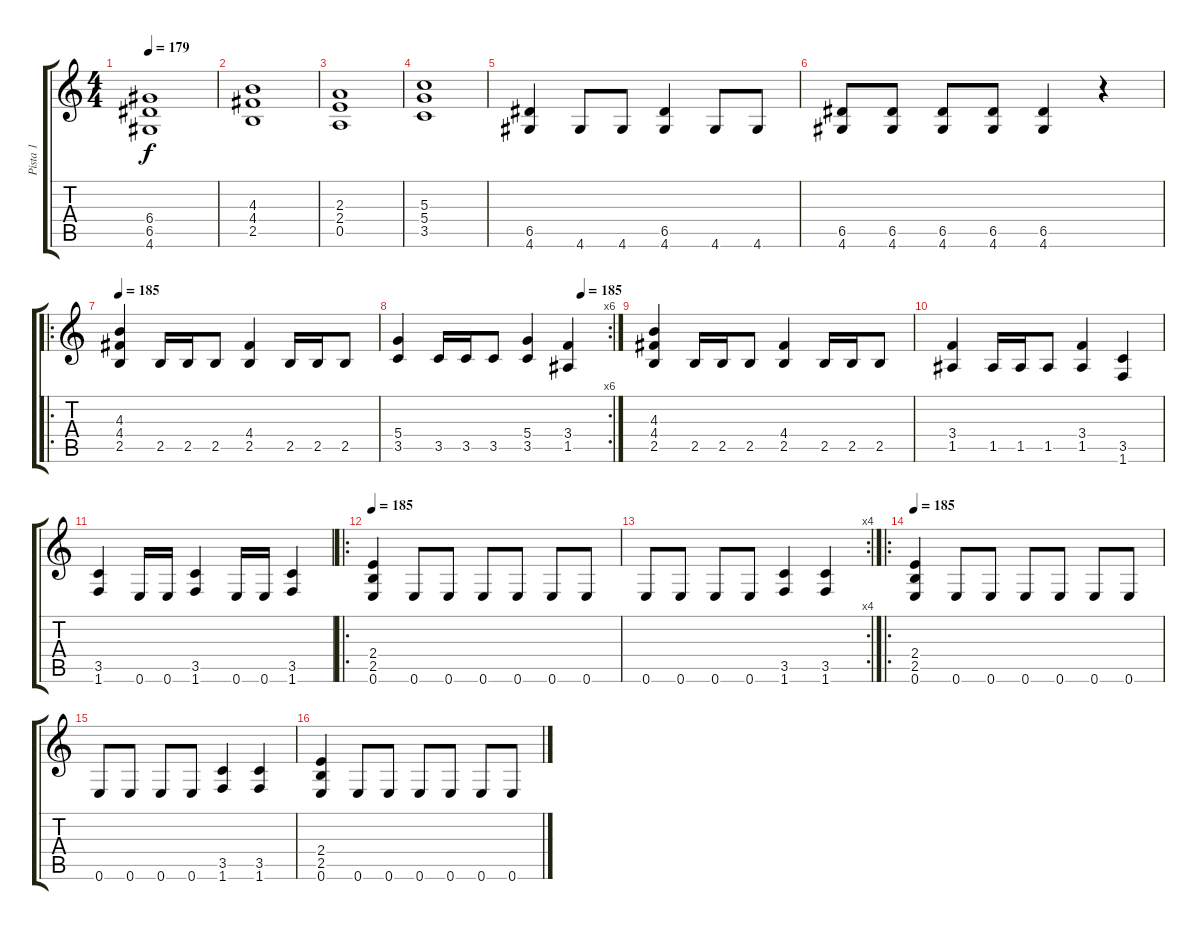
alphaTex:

\track ("Pista 1" "Pista 1") {mute instrument overdrivenguitar}
\staff {score tabs}
\tuning (E4 B3 G3 D3 A2 E2) {hide}
\ts (4 4)
\tempo 179
\clef g2
\ks c
(6.4 6.5 4.6).1{dy f} |
(4.3 4.4 2.5).1 |
(2.3 2.4 0.5).1 |
(5.3 5.4 3.5).1 |
(6.5 4.6).4 4.6.8 4.6.8 (6.5 4.6).4 4.6.8 4.6.8 |
(6.5 4.6).8 (6.5 4.6).8 (6.5 4.6).8 (6.5 4.6).8 (6.5 4.6).4 r.4 |
\ro
\tempo 185
(4.3 4.4 2.5).4 2.5.16 2.5.16 2.5.8 (4.4 2.5).4 2.5.16 2.5.16 2.5.8 |
\rc 6
\tempo (185 0.875)
(5.4 3.5).4 3.5.16 3.5.16 3.5.8 (5.4 3.5).4 (3.4 1.5).4 |
(4.3 4.4 2.5).4 2.5.16 2.5.16 2.5.8 (4.4 2.5).4 2.5.16 2.5.16 2.5.8 |
(3.4 1.5).4 1.5.16 1.5.16 1.5.8 (3.4 1.5).4 (3.5 1.6).4 |
(3.5 1.6).4 0.6.16 0.6.16 (3.5 1.6).4 0.6.16 0.6.16 (3.5 1.6).4 |
\ro
\tempo 185
(2.4 2.5 0.6).4 0.6.8 0.6.8 0.6.8 0.6.8 0.6.8 0.6.8 |
\rc 4
0.6.8 0.6.8 0.6.8 0.6.8 (3.5 1.6).4 (3.5 1.6).4 |
\ro
\tempo 185
(2.4 2.5 0.6).4 0.6.8 0.6.8 0.6.8 0.6.8 0.6.8 0.6.8 |
0.6.8 0.6.8 0.6.8 0.6.8 (3.5 1.6).4 (3.5 1.6).4 |
(2.4 2.5 0.6).4 0.6.8 0.6.8 0.6.8 0.6.8 0.6.8 0.6.8
